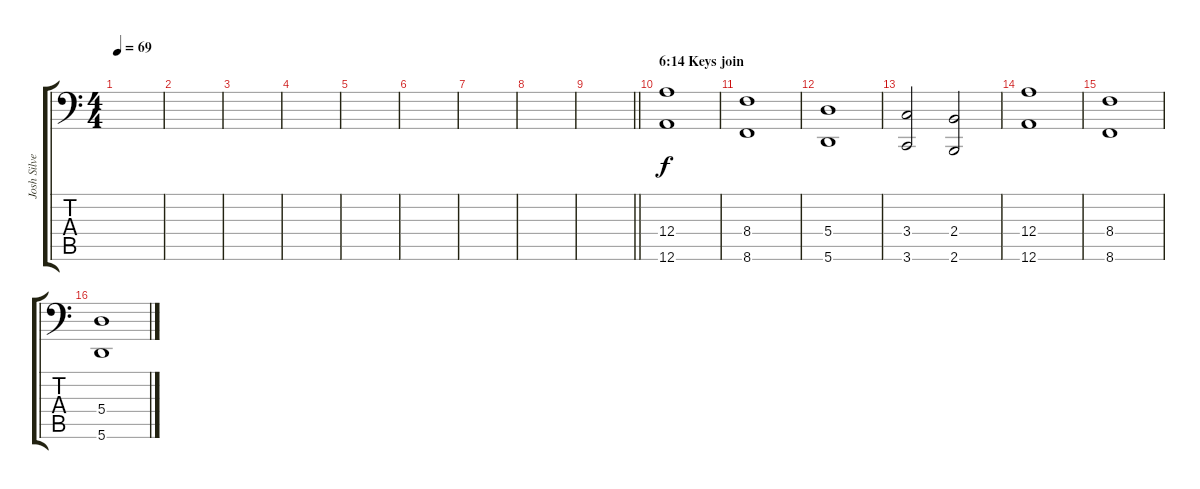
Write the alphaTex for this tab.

\track ("Josh Silver (Church Organ / Piano (Drop " "Josh Silve") {instrument churchorgan}
\staff {score tabs}
\tuning (B3 Gb3 D3 A2 E2 A1) {hide}
\ts (4 4)
\tempo 69
\clef f4
\ks c
|
|
|
|
|
|
|
|
\barLineRight lightlight
|
\section ("" "6:14 Keys join")
(12.4 12.6).1{instrument stringensemble1} |
(8.4 8.6).1 |
(5.4 5.6).1 |
(3.4 3.6).2 (2.4 2.6).2 |
(12.4 12.6).1 |
(8.4 8.6).1 |
(5.4 5.6).1
